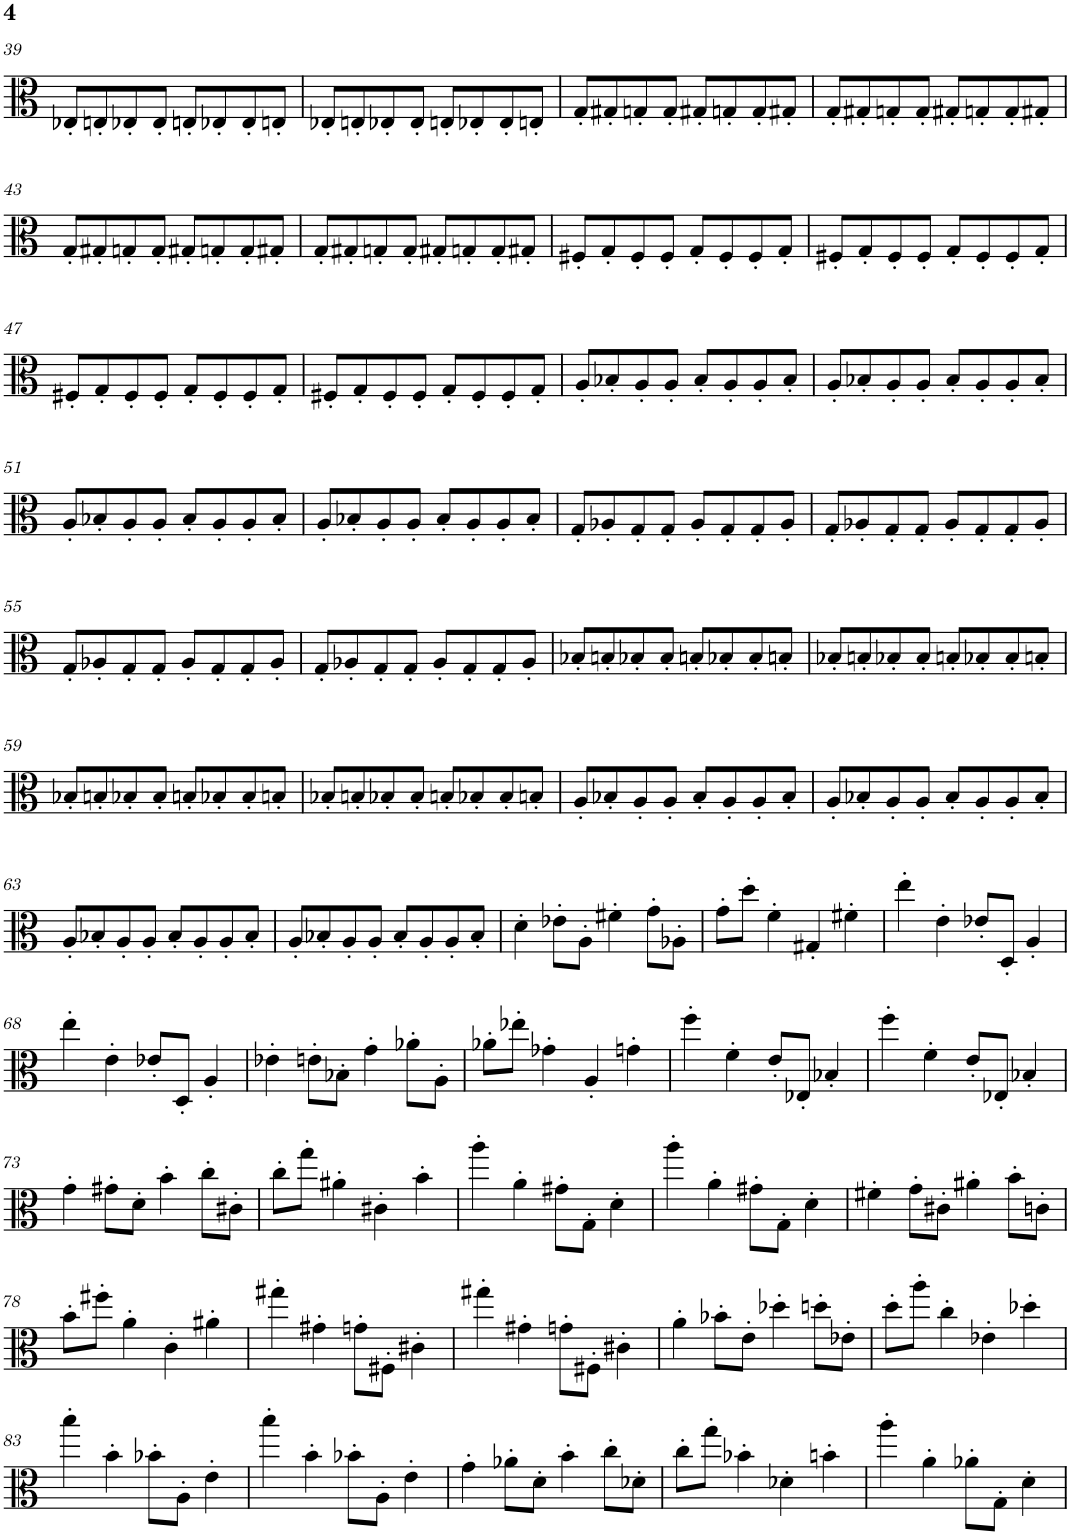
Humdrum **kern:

**kern
*part1
*staff1
*I"Viola
*I'Vla.
!!LO:PB:g=z
*clefC3
*k[]
*M4/4
=39
8E-X'/L
8En'/
8E-X'/
8E-'/J
8En'/L
8E-X'/
8E-'/
8En'/J
=40
8E-X'/L
8En'/
8E-X'/
8E-'/J
8En'/L
8E-X'/
8E-'/
8En'/J
=41
8G'/L
8G#X'/
8Gn'/
8G'/J
8G#X'/L
8Gn'/
8G'/
8G#X'/J
=42
8G'/L
8G#X'/
8Gn'/
8G'/J
8G#X'/L
8Gn'/
8G'/
8G#X'/J
!!LO:LB:g=z
=43
8G'/L
8G#X'/
8Gn'/
8G'/J
8G#X'/L
8Gn'/
8G'/
8G#X'/J
=44
8G'/L
8G#X'/
8Gn'/
8G'/J
8G#X'/L
8Gn'/
8G'/
8G#X'/J
=45
8F#X'/L
8G'/
8F#'/
8F#'/J
8G'/L
8F#'/
8F#'/
8G'/J
=46
8F#X'/L
8G'/
8F#'/
8F#'/J
8G'/L
8F#'/
8F#'/
8G'/J
!!LO:LB:g=z
=47
8F#X'/L
8G'/
8F#'/
8F#'/J
8G'/L
8F#'/
8F#'/
8G'/J
=48
8F#X'/L
8G'/
8F#'/
8F#'/J
8G'/L
8F#'/
8F#'/
8G'/J
=49
8A'/L
8B-X'/
8A'/
8A'/J
8B-'/L
8A'/
8A'/
8B-'/J
=50
8A'/L
8B-X'/
8A'/
8A'/J
8B-'/L
8A'/
8A'/
8B-'/J
!!LO:LB:g=z
=51
8A'/L
8B-X'/
8A'/
8A'/J
8B-'/L
8A'/
8A'/
8B-'/J
=52
8A'/L
8B-X'/
8A'/
8A'/J
8B-'/L
8A'/
8A'/
8B-'/J
=53
8G'/L
8A-X'/
8G'/
8G'/J
8A-'/L
8G'/
8G'/
8A-'/J
=54
8G'/L
8A-X'/
8G'/
8G'/J
8A-'/L
8G'/
8G'/
8A-'/J
!!LO:LB:g=z
=55
8G'/L
8A-X'/
8G'/
8G'/J
8A-'/L
8G'/
8G'/
8A-'/J
=56
8G'/L
8A-X'/
8G'/
8G'/J
8A-'/L
8G'/
8G'/
8A-'/J
=57
8B-X'/L
8Bn'/
8B-X'/
8B-'/J
8Bn'/L
8B-X'/
8B-'/
8Bn'/J
=58
8B-X'/L
8Bn'/
8B-X'/
8B-'/J
8Bn'/L
8B-X'/
8B-'/
8Bn'/J
!!LO:LB:g=z
=59
8B-X'/L
8Bn'/
8B-X'/
8B-'/J
8Bn'/L
8B-X'/
8B-'/
8Bn'/J
=60
8B-X'/L
8Bn'/
8B-X'/
8B-'/J
8Bn'/L
8B-X'/
8B-'/
8Bn'/J
=61
8A'/L
8B-X'/
8A'/
8A'/J
8B-'/L
8A'/
8A'/
8B-'/J
=62
8A'/L
8B-X'/
8A'/
8A'/J
8B-'/L
8A'/
8A'/
8B-'/J
!!LO:LB:g=z
=63
8A'/L
8B-X'/
8A'/
8A'/J
8B-'/L
8A'/
8A'/
8B-'/J
=64
8A'/L
8B-X'/
8A'/
8A'/J
8B-'/L
8A'/
8A'/
8B-'/J
=65
4d'\
8e-X'\L
8A'\J
4f#X'\
8g'\L
8A-X'\J
=66
8g'\L
8dd'\J
4f'\
4G#X'/
4f#X'\
=67
4ee'\
4e'\
8e-X'/L
8D'/J
4A'/
!!LO:LB:g=z
=68
4ee'\
4e'\
8e-X'/L
8D'/J
4A'/
=69
4e-X'\
8en'\L
8B-X'\J
4g'\
8a-X'\L
8A'\J
=70
8a-X'\L
8ee-X'\J
4g-X'\
4A'/
4gn'\
=71
4ff'\
4f'\
8e'/L
8E-X'/J
4B-X'/
=72
4ff'\
4f'\
8e'/L
8E-X'/J
4B-X'/
!!LO:LB:g=z
=73
4g'\
8g#X'\L
8d'\J
4b'\
8cc'\L
8c#X'\J
=74
8cc'\L
8gg'\J
4a#X'\
4c#X'\
4b'\
=75
4aa'\
4a'\
8g#X'\L
8G'\J
4d'\
=76
4aa'\
4a'\
8g#X'\L
8G'\J
4d'\
=77
4f#X'\
8g'\L
8c#X'\J
4a#X'\
8b'\L
8cn'\J
!!LO:LB:g=z
=78
8b'\L
8ff#X'\J
4a'\
4c'\
4a#X'\
=79
4gg#X'\
4g#X'\
8gn'\L
8F#X'\J
4c#X'\
=80
4gg#X'\
4g#X'\
8gn'\L
8F#X'\J
4c#X'\
=81
4a'\
8b-X'\L
8e'\J
4dd-X'\
8ddn'\L
8e-X'\J
=82
8dd'\L
8aa'\J
4cc'\
4e-X'\
4dd-X'\
!!LO:LB:g=z
=83
4bb'\
4b'\
8b-X'\L
8A'\J
4e'\
=84
4bb'\
4b'\
8b-X'\L
8A'\J
4e'\
=85
4g'\
8a-X'\L
8d'\J
4b'\
8cc'\L
8d-X'\J
=86
8cc'\L
8gg'\J
4b-X'\
4d-X'\
4bn'\
=87
4aa'\
4a'\
8a-X'\L
8G'\J
4d'\
=
*-
